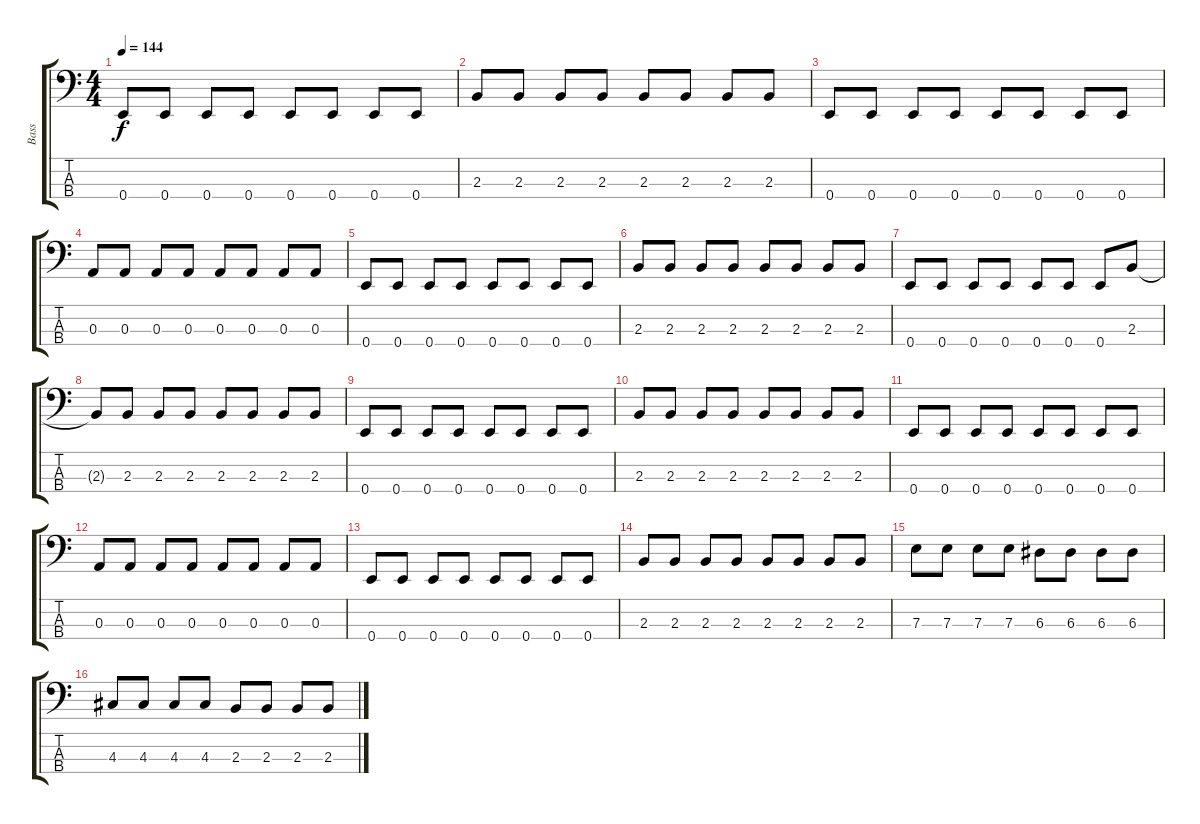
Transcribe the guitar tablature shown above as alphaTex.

\track ("Bass" "Bass") {instrument electricbasspick}
\staff {score tabs}
\tuning (G2 D2 A1 E1) {hide}
\ts (4 4)
\tempo 144
\clef f4
\ks c
0.4.8{dy f} 0.4.8 0.4.8 0.4.8 0.4.8 0.4.8 0.4.8 0.4.8 |
2.3.8 2.3.8 2.3.8 2.3.8 2.3.8 2.3.8 2.3.8 2.3.8 |
0.4.8 0.4.8 0.4.8 0.4.8 0.4.8 0.4.8 0.4.8 0.4.8 |
0.3.8 0.3.8 0.3.8 0.3.8 0.3.8 0.3.8 0.3.8 0.3.8 |
0.4.8 0.4.8 0.4.8 0.4.8 0.4.8 0.4.8 0.4.8 0.4.8 |
2.3.8 2.3.8 2.3.8 2.3.8 2.3.8 2.3.8 2.3.8 2.3.8 |
0.4.8 0.4.8 0.4.8 0.4.8 0.4.8 0.4.8 0.4.8 2.3.8 |
2.3{t}.8 2.3.8 2.3.8 2.3.8 2.3.8 2.3.8 2.3.8 2.3.8 |
0.4.8 0.4.8 0.4.8 0.4.8 0.4.8 0.4.8 0.4.8 0.4.8 |
2.3.8 2.3.8 2.3.8 2.3.8 2.3.8 2.3.8 2.3.8 2.3.8 |
0.4.8 0.4.8 0.4.8 0.4.8 0.4.8 0.4.8 0.4.8 0.4.8 |
0.3.8 0.3.8 0.3.8 0.3.8 0.3.8 0.3.8 0.3.8 0.3.8 |
0.4.8 0.4.8 0.4.8 0.4.8 0.4.8 0.4.8 0.4.8 0.4.8 |
2.3.8 2.3.8 2.3.8 2.3.8 2.3.8 2.3.8 2.3.8 2.3.8 |
7.3.8 7.3.8 7.3.8 7.3.8 6.3.8 6.3.8 6.3.8 6.3.8 |
4.3.8 4.3.8 4.3.8 4.3.8 2.3.8 2.3.8 2.3.8 2.3.8
